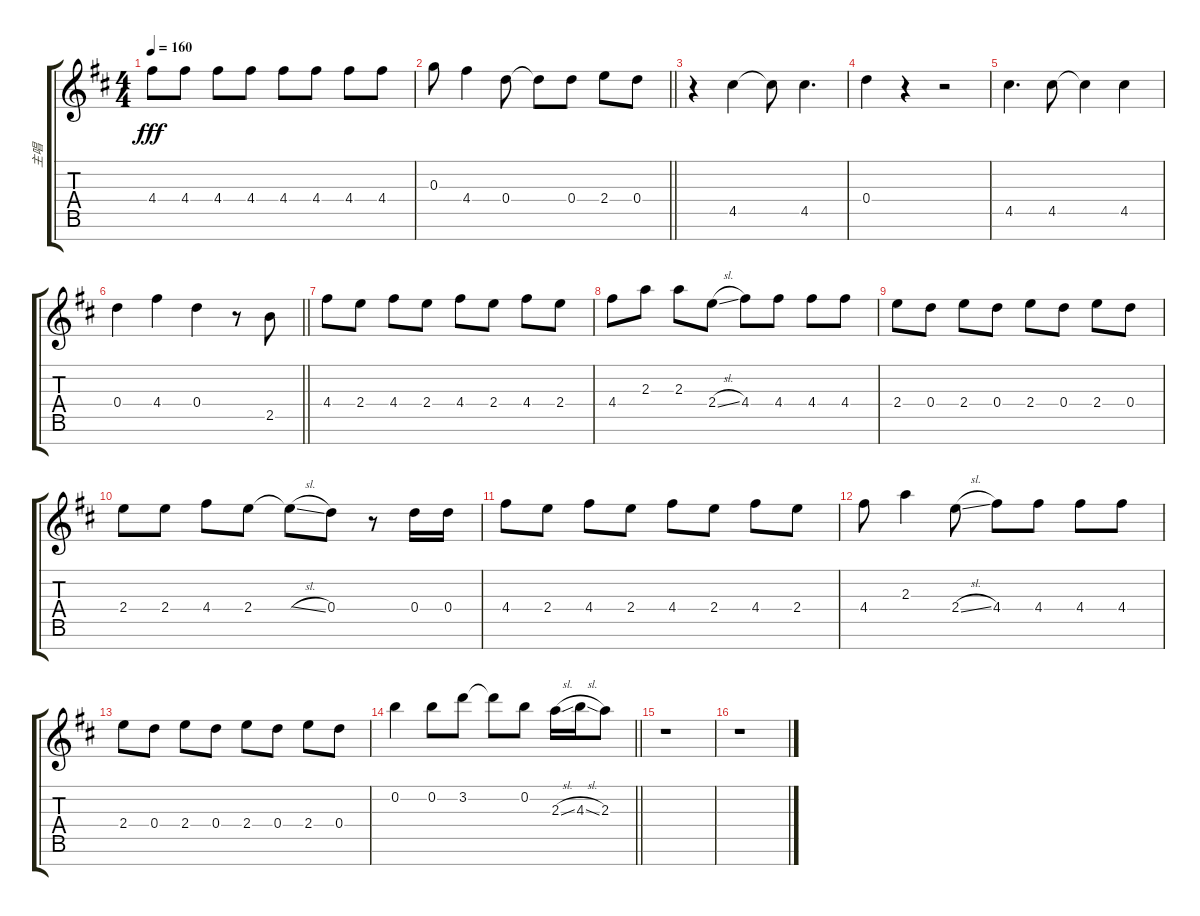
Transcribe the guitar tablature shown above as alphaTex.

\track ("主唱" "主唱") {instrument distortionguitar}
\staff {score tabs}
\tuning (E5 B4 G4 D4 A3 E3 B2) {hide}
\ts (4 4)
\tempo 160
\clef g2
\ks d
4.4.8{dy fff} 4.4.8 4.4.8 4.4.8 4.4.8 4.4.8 4.4.8 4.4.8 |
\barLineRight lightlight
0.3.8 4.4.4 0.4.8 0.4{t}.8 0.4.8 2.4.8 0.4.8 |
r.4 4.5.4 4.5{t}.8 4.5.4{d} |
0.4.4 r.4 r.2 |
4.5.4{d} 4.5.8 4.5{t}.4 4.5.4 |
\barLineRight lightlight
0.4.4 4.4.4 0.4.4 r.8 2.5.8 |
4.4.8 2.4.8 4.4.8 2.4.8 4.4.8 2.4.8 4.4.8 2.4.8 |
4.4.8 2.3.8 2.3.8 2.4{sl}.8 4.4.8 4.4.8 4.4.8 4.4.8 |
2.4.8 0.4.8 2.4.8 0.4.8 2.4.8 0.4.8 2.4.8 0.4.8 |
2.4.8 2.4.8 4.4.8 2.4.8 2.4{sl t}.8 0.4.8 r.8 0.4.16 0.4.16 |
4.4.8 2.4.8 4.4.8 2.4.8 4.4.8 2.4.8 4.4.8 2.4.8 |
4.4.8 2.3.4 2.4{sl}.8 4.4.8 4.4.8 4.4.8 4.4.8 |
2.4.8 0.4.8 2.4.8 0.4.8 2.4.8 0.4.8 2.4.8 0.4.8 |
\barLineRight lightlight
0.2.4 0.2.8 3.2.8 3.2{t}.8 0.2.8 2.3{sl}.16 4.3{sl}.16 2.3.8 |
r.1 |
r.1
